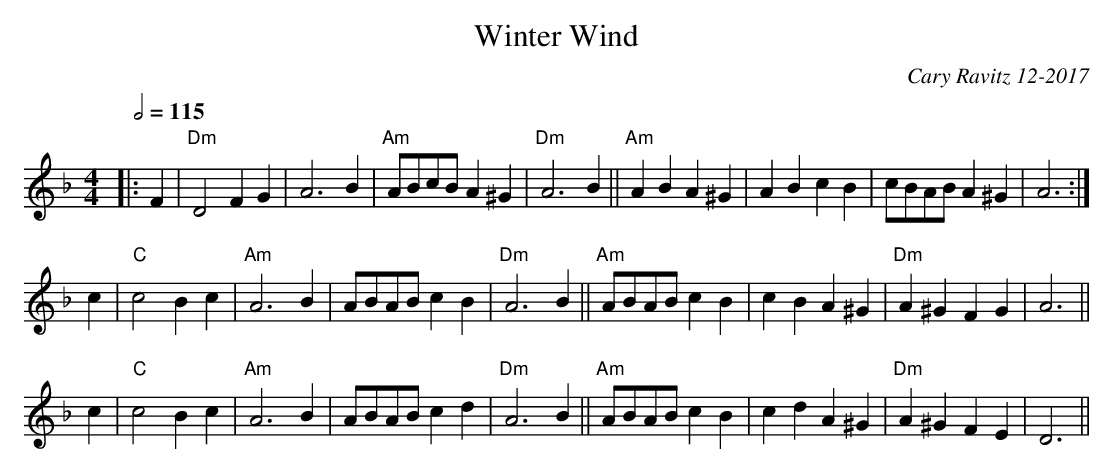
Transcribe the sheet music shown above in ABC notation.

X:1
T: Winter Wind
C: Cary Ravitz 12-2017
M: 4/4
L: 1/8
Q: 1/2=115
K: Dm
|: F2 | "Dm"D4 F2 G2 | A6 B2 | "Am" ABcB A2 ^G2 | "Dm"A6 B2 || "Am"A2 B2 A2  ^G2 | A2 B2 c2 B2 |cBAB A2 ^G2 | A6 :|
c2 | "C"c4 B2 c2 | "Am"A6 B2 | ABAB c2 B2 | "Dm"A6 B2 || "Am"ABAB c2 B2 | c2 B2 A2 ^G2 | "Dm"A2 ^G2 F2 G2 | A6 ||
c2 | "C"c4 B2 c2 | "Am"A6 B2 | ABAB c2 d2 | "Dm"A6 B2 || "Am"ABAB c2 B2 | c2 d2 A2 ^G2 | "Dm"A2 ^G2 F2 E2 | D6 ||
